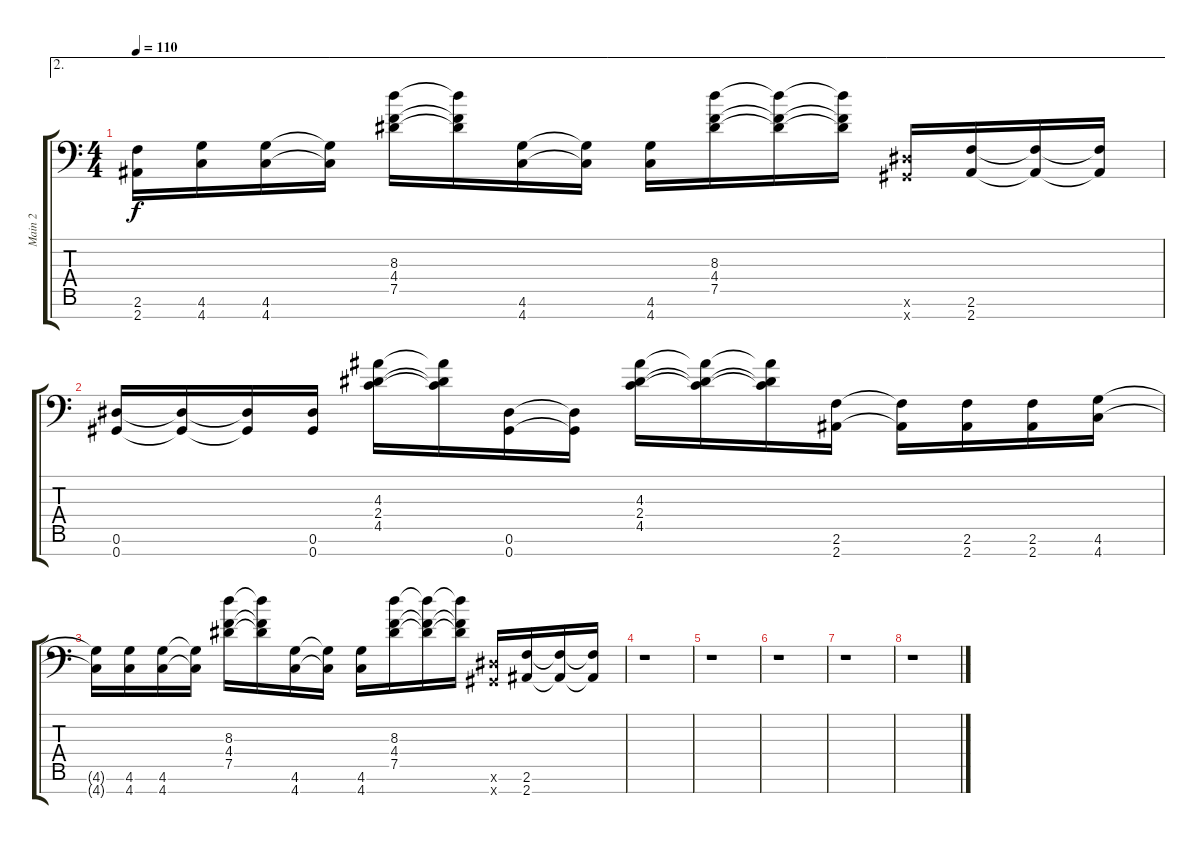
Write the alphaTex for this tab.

\track ("Main 2" "Main 2") {instrument distortionguitar}
\staff {score tabs}
\tuning (Eb4 Bb3 Gb3 Db3 Ab2 Eb2 Ab1) {hide}
\ae 2
\ts (4 4)
\tempo 110
\clef f4
\ks c
(2.6{t} 2.7{t}).16{dy f} (4.6 4.7).16 (4.6 4.7).16 (4.6{t} 4.7{t}).16 (8.3 4.4 7.5).16 (8.3{t} 4.4{t} 7.5{t}).16 (4.6 4.7).16 (4.6{t} 4.7{t}).16 (4.6 4.7).16 (8.3 4.4 7.5).16 (8.3{t} 4.4{t} 7.5{t}).16 (8.3{t} 4.4{t} 7.5{t}).16 (0.6{x} 0.7{x}).16 (2.6 2.7).16 (2.6{t} 2.7{t}).16 (2.6{t} 2.7{t}).16 |
(0.6 0.7).16 (0.6{t} 0.7{t}).16 (0.6{t} 0.7{t}).16 (0.6 0.7).16 (4.3 2.4 4.5).16 (4.3{t} 2.4{t} 4.5{t}).16 (0.6 0.7).16 (0.6{t} 0.7{t}).16 (4.3 2.4 4.5).16 (4.3{t} 2.4{t} 4.5{t}).16 (4.3{t} 2.4{t} 4.5{t}).16 (2.6 2.7).16 (2.6{t} 2.7{t}).16 (2.6 2.7).16 (2.6 2.7).16 (4.6 4.7).16 |
(4.6{t} 4.7{t}).16 (4.6 4.7).16 (4.6 4.7).16 (4.6{t} 4.7{t}).16 (8.3 4.4 7.5).16 (8.3{t} 4.4{t} 7.5{t}).16 (4.6 4.7).16 (4.6{t} 4.7{t}).16 (4.6 4.7).16 (8.3 4.4 7.5).16 (8.3{t} 4.4{t} 7.5{t}).16 (8.3{t} 4.4{t} 7.5{t}).16 (0.6{x} 0.7{x}).16 (2.6 2.7).16 (2.6{t} 2.7{t}).16 (2.6{t} 2.7{t}).16 |
r.1 |
r.1 |
r.1 |
r.1 |
r.1
